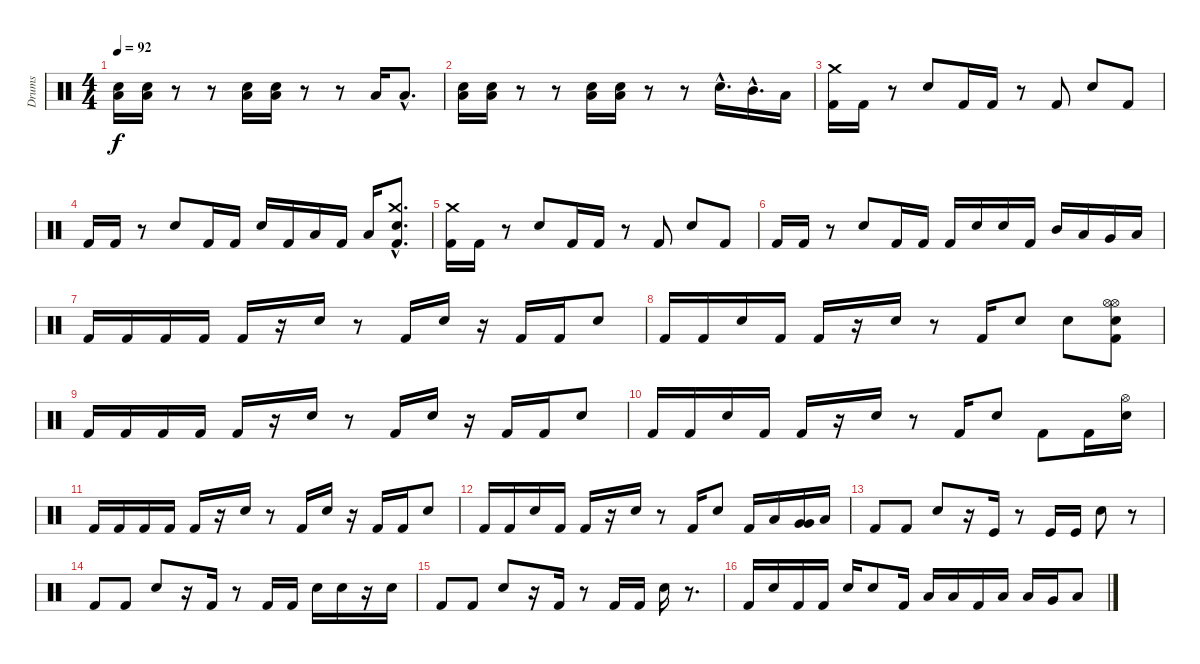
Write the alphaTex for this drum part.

\track ("Drums" "Drums") {instrument percussion}
\staff {score}
\articulation defaults
\ts (4 4)
\tempo 92
\clef neutral
\ks c
("Low Floor Tom (hit)" "Snare (hit) 2").16{dy f} ("Low Floor Tom (hit)" "Snare (hit) 2").16 r.8 r.8 ("Low Floor Tom (hit)" "Snare (hit) 2").16 ("Low Floor Tom (hit)" "Snare (hit) 2").16 r.8 r.8 "Low Tom (hit)".16 "Low Floor Tom (hit)"{hac}.8{d} |
("Low Floor Tom (hit)" "Snare (hit) 2").16 ("Low Floor Tom (hit)" "Snare (hit) 2").16 r.8 r.8 ("Low Floor Tom (hit)" "Snare (hit) 2").16 ("Low Floor Tom (hit)" "Snare (hit) 2").16 r.8 r.8 "Snare (hit) 2"{hac}.16{d} "Mid Tom (hit)"{hac}.16{d} "Low Tom (hit)".16 |
("Crash medium (hit)" "Kick (hit) 2").16 "Kick (hit) 2".16 r.8 "Snare (hit) 2".8 "Kick (hit) 2".16 "Kick (hit) 2".16 r.8 "Kick (hit) 2".8 "Snare (hit) 2".8 "Kick (hit) 2".8 |
"Kick (hit) 2".16 "Kick (hit) 2".16 r.8 "Snare (hit) 2".8 "Kick (hit) 2".16 "Kick (hit) 2".16 "Snare (hit) 2".16 "Kick (hit) 2".16 "Low Tom (hit)".16 "Kick (hit) 2".16 "Low Floor Tom (hit)".16 ("Crash medium (hit)"{hac} "Kick (hit) 2"{hac} "Snare (hit) 2"{hac}).8{d} |
("Crash medium (hit)" "Kick (hit) 2").16 "Kick (hit) 2".16 r.8 "Snare (hit) 2".8 "Kick (hit) 2".16 "Kick (hit) 2".16 r.8 "Kick (hit) 2".8 "Snare (hit) 2".8 "Kick (hit) 2".8 |
"Kick (hit) 2".16 "Kick (hit) 2".16 r.8 "Snare (hit) 2".8 "Kick (hit) 2".16 "Kick (hit) 2".16 "Kick (hit) 2".16 "Snare (hit) 2".16 "Snare (hit) 2".16 "Kick (hit) 2".16 "Mid Tom (hit)".16 "Low Tom (hit)".16 "Very Low Tom (hit)".16 "Low Floor Tom (hit)".16 |
"Kick (hit) 2".16 "Kick (hit) 2".16 "Kick (hit) 2".16 "Kick (hit) 2".16 "Kick (hit) 2".16 r.16 "Snare (hit) 2".16 r.8 "Kick (hit) 2".16 "Snare (hit) 2".16 r.16 "Kick (hit) 2".16 "Kick (hit) 2".16 "Snare (hit) 2".8 |
"Kick (hit) 2".16 "Kick (hit) 2".16 "Snare (hit) 2".16 "Kick (hit) 2".16 "Kick (hit) 2".16 r.16 "Snare (hit) 2".16 r.8 "Kick (hit) 2".16 "Snare (hit) 2".8 "Snare (hit) 2".8 ("Hi-Hat (open)" "Hi-Hat (open)" "Kick (hit) 2" "Snare (hit) 2").8 |
"Kick (hit) 2".16 "Kick (hit) 2".16 "Kick (hit) 2".16 "Kick (hit) 2".16 "Kick (hit) 2".16 r.16 "Snare (hit) 2".16 r.8 "Kick (hit) 2".16 "Snare (hit) 2".16 r.16 "Kick (hit) 2".16 "Kick (hit) 2".16 "Snare (hit) 2".8 |
"Kick (hit) 2".16 "Kick (hit) 2".16 "Snare (hit) 2".16 "Kick (hit) 2".16 "Kick (hit) 2".16 r.16 "Snare (hit) 2".16 r.8 "Kick (hit) 2".16 "Snare (hit) 2".8 "Kick (hit) 2".8 "Kick (hit) 2".16 ("Snare (hit) 2" "Hi-Hat (open)").16 |
"Kick (hit) 2".16 "Kick (hit) 2".16 "Kick (hit) 2".16 "Kick (hit) 2".16 "Kick (hit) 2".16 r.16 "Snare (hit) 2".16 r.8 "Kick (hit) 2".16 "Snare (hit) 2".16 r.16 "Kick (hit) 2".16 "Kick (hit) 2".16 "Snare (hit) 2".8 |
"Kick (hit) 2".16 "Kick (hit) 2".16 "Snare (hit) 2".16 "Kick (hit) 2".16 "Kick (hit) 2".16 r.16 "Snare (hit) 2".16 r.8 "Kick (hit) 2".16 "Snare (hit) 2".8 "Kick (hit) 2".16 "Low Tom (hit)".16 ("Very Low Tom (hit)" "Very Low Tom (hit)").16 "Low Floor Tom (hit)".16 |
"Kick (hit) 2".8 "Kick (hit) 2".8 "Snare (hit) 2".8 r.16 "Kick (hit)".16 r.8 "Kick (hit)".16 "Kick (hit)".16 "Snare (hit) 2".8 r.8 |
"Kick (hit) 2".8 "Kick (hit) 2".8 "Snare (hit) 2".8 r.16 "Kick (hit) 2".16 r.8 "Kick (hit) 2".16 "Kick (hit) 2".16 "Snare (hit) 2".16 "Snare (hit) 2".16 r.16 "Snare (hit) 2".16 |
"Kick (hit) 2".8 "Kick (hit) 2".8 "Snare (hit) 2".8 r.16 "Kick (hit) 2".16 r.8 "Kick (hit) 2".16 "Kick (hit) 2".16 "Snare (hit) 2".16 r.8{d} |
"Kick (hit) 2".16 "Snare (hit) 2".16 "Kick (hit) 2".16 "Kick (hit) 2".16 "Snare (hit) 2".16 "Snare (hit) 2".8 "Kick (hit) 2".16 "Low Floor Tom (hit)".16 "Low Floor Tom (hit)".16 "Kick (hit) 2".16 "Low Tom (hit)".16 "Low Tom (hit)".16 "Very Low Tom (hit)".16 "Low Floor Tom (hit)".8
